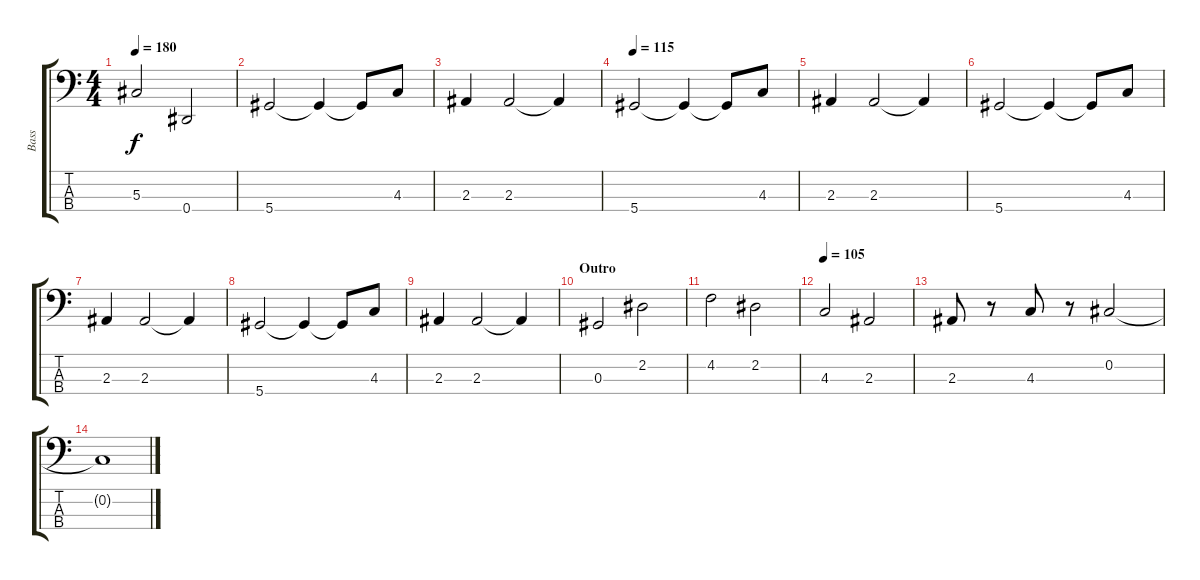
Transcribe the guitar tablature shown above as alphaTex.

\track ("Bass" "Bass") {instrument electricbassfinger}
\staff {score tabs}
\tuning (Gb2 Db2 Ab1 Eb1) {hide}
\ts (4 4)
\tempo 180
\clef f4
\ks c
5.3.2{dy f} 0.4.2 |
5.4.2 5.4{t}.4 5.4{t}.8 4.3.8 |
2.3.4 2.3.2 2.3{t}.4 |
\tempo 115
5.4.2 5.4{t}.4 5.4{t}.8 4.3.8 |
2.3.4 2.3.2 2.3{t}.4 |
5.4.2 5.4{t}.4 5.4{t}.8 4.3.8 |
2.3.4 2.3.2 2.3{t}.4 |
5.4.2 5.4{t}.4 5.4{t}.8 4.3.8 |
2.3.4 2.3.2 2.3{t}.4 |
\section ("" "Outro")
0.3.2 2.2.2 |
4.2.2 2.2.2 |
\tempo 105
4.3.2 2.3.2 |
2.3.8 r.8 4.3.8 r.8 0.2.2 |
0.2{t}.1
